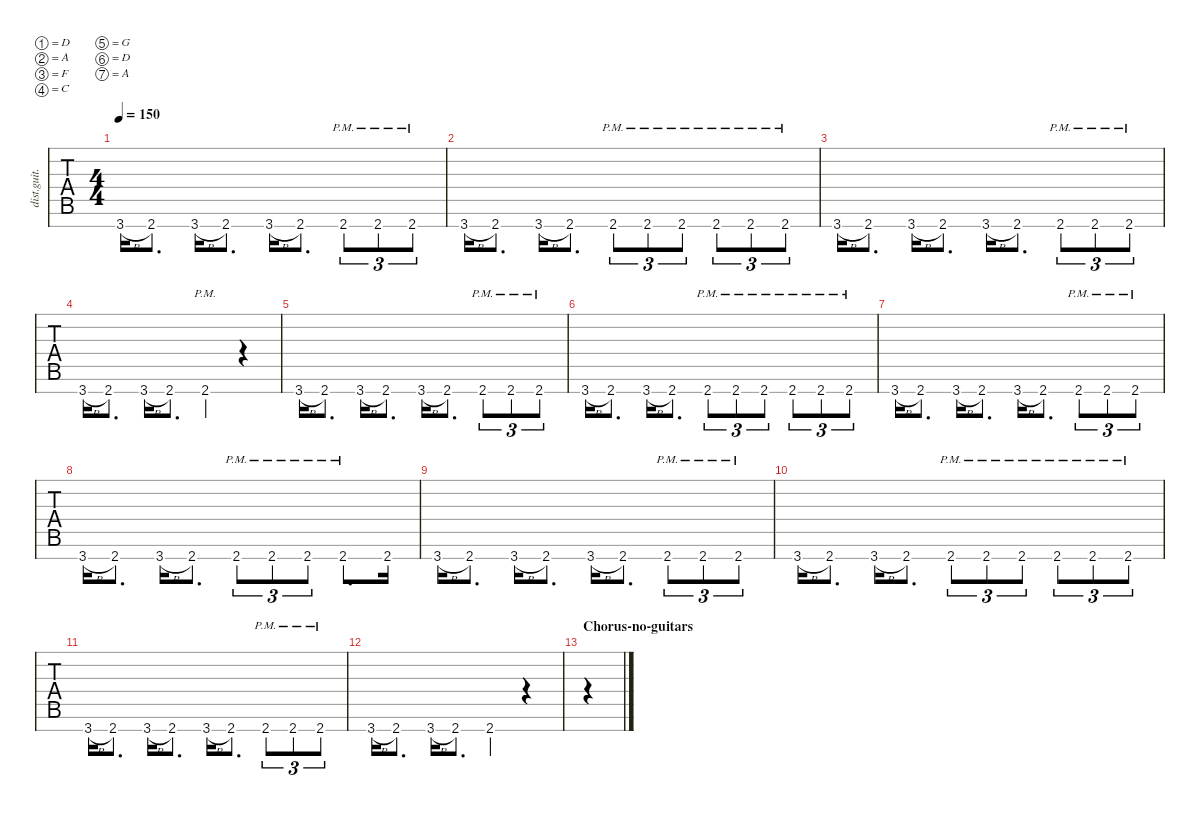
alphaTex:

\defaultSystemsLayout 4
\hideDynamics
\bracketExtendMode nobrackets
\otherSystemsTrackNameOrientation horizontal
\track ("Distortion Guitar" "dist.guit.") {solo instrument distortionguitar}
\staff {tabs}
\tuning (D4 A3 F3 C3 G2 D2 A1)
\ts (4 4)
\scale
1.07061
\tempo 150
\accidentals auto
\clef g2
\ottava regular
\simile none
\ks aminor
3.7{h}.16{dy mf beam Up} 2.7.8{d beam Up} 3.7{h}.16{beam Up} 2.7.8{d beam Up} 3.7{h}.16{beam Up} 2.7.8{d beam Up} 2.7{pm}.8{tu (3 2) beam Up} 2.7{pm}.8{tu (3 2) beam Up} 2.7{pm}.8{tu (3 2) beam Up} |
\scale
0.976463 3.7{h}.16{beam Up} 2.7.8{d beam Up} 3.7{h}.16{beam Up} 2.7.8{d beam Up} 2.7{pm}.8{tu (3 2) beam Up} 2.7{pm}.8{tu (3 2) beam Up} 2.7{pm}.8{tu (3 2) beam Up} 2.7{pm}.8{tu (3 2) beam Up} 2.7{pm}.8{tu (3 2) beam Up} 2.7{pm}.8{tu (3 2) beam Up} |
\scale
0.976463 3.7{h}.16{beam Up} 2.7.8{d beam Up} 3.7{h}.16{beam Up} 2.7.8{d beam Up} 3.7{h}.16{beam Up} 2.7.8{d beam Up} 2.7{pm}.8{tu (3 2) beam Up} 2.7{pm}.8{tu (3 2) beam Up} 2.7{pm}.8{tu (3 2) beam Up} |
\scale
0.976463 3.7{h}.16{beam Up} 2.7.8{d beam Up} 3.7{h}.16{beam Up} 2.7.8{d beam Up} 2.7{pm}.4{beam Up} r.4{beam Up} |
\scale
1.07061 3.7{h}.16{beam Up} 2.7.8{d beam Up} 3.7{h}.16{beam Up} 2.7.8{d beam Up} 3.7{h}.16{beam Up} 2.7.8{d beam Up} 2.7{pm}.8{tu (3 2) beam Up} 2.7{pm}.8{tu (3 2) beam Up} 2.7{pm}.8{tu (3 2) beam Up} |
\scale
0.976463 3.7{h}.16{beam Up} 2.7.8{d beam Up} 3.7{h}.16{beam Up} 2.7.8{d beam Up} 2.7{pm}.8{tu (3 2) beam Up} 2.7{pm}.8{tu (3 2) beam Up} 2.7{pm}.8{tu (3 2) beam Up} 2.7{pm}.8{tu (3 2) beam Up} 2.7{pm}.8{tu (3 2) beam Up} 2.7{pm}.8{tu (3 2) beam Up} |
\scale
0.976463 3.7{h}.16{beam Up} 2.7.8{d beam Up} 3.7{h}.16{beam Up} 2.7.8{d beam Up} 3.7{h}.16{beam Up} 2.7.8{d beam Up} 2.7{pm}.8{tu (3 2) beam Up} 2.7{pm}.8{tu (3 2) beam Up} 2.7{pm}.8{tu (3 2) beam Up} |
\scale
0.976463 3.7{h}.16{beam Up} 2.7.8{d beam Up} 3.7{h}.16{beam Up} 2.7.8{d beam Up} 2.7{pm}.8{tu (3 2) beam Up} 2.7{pm}.8{tu (3 2) beam Up} 2.7{pm}.8{tu (3 2) beam Up} 2.7{pm}.8{d beam Up} 2.7.16{beam Up} |
\scale
1.06619 3.7{h}.16{beam Up} 2.7.8{d beam Up} 3.7{h}.16{beam Up} 2.7.8{d beam Up} 3.7{h}.16{beam Up} 2.7.8{d beam Up} 2.7{pm}.8{tu (3 2) beam Up} 2.7{pm}.8{tu (3 2) beam Up} 2.7{pm}.8{tu (3 2) beam Up} |
\scale
0.972042 3.7{h}.16{beam Up} 2.7.8{d beam Up} 3.7{h}.16{beam Up} 2.7.8{d beam Up} 2.7{pm}.8{tu (3 2) beam Up} 2.7{pm}.8{tu (3 2) beam Up} 2.7{pm}.8{tu (3 2) beam Up} 2.7{pm}.8{tu (3 2) beam Up} 2.7{pm}.8{tu (3 2) beam Up} 2.7{pm}.8{tu (3 2) beam Up} |
\scale
0.972042 3.7{h}.16 2.7.8{d} 3.7{h}.16 2.7.8{d} 3.7{h}.16 2.7.8{d} 2.7{pm}.8{tu (3 2)} 2.7{pm}.8{tu (3 2)} 2.7{pm}.8{tu (3 2)} |
\scale
0.989726 3.7{h}.16{beam Up} 2.7.8{d beam Up} 3.7{h}.16{beam Up} 2.7.8{d beam Up} 2.7.4{beam Up} r.4{beam Up} |
\section ("" "Chorus-no-guitars")
\scale
1.16034 |
\scale
0.972042 |
\scale
0.972042 |
\scale
0.972042
